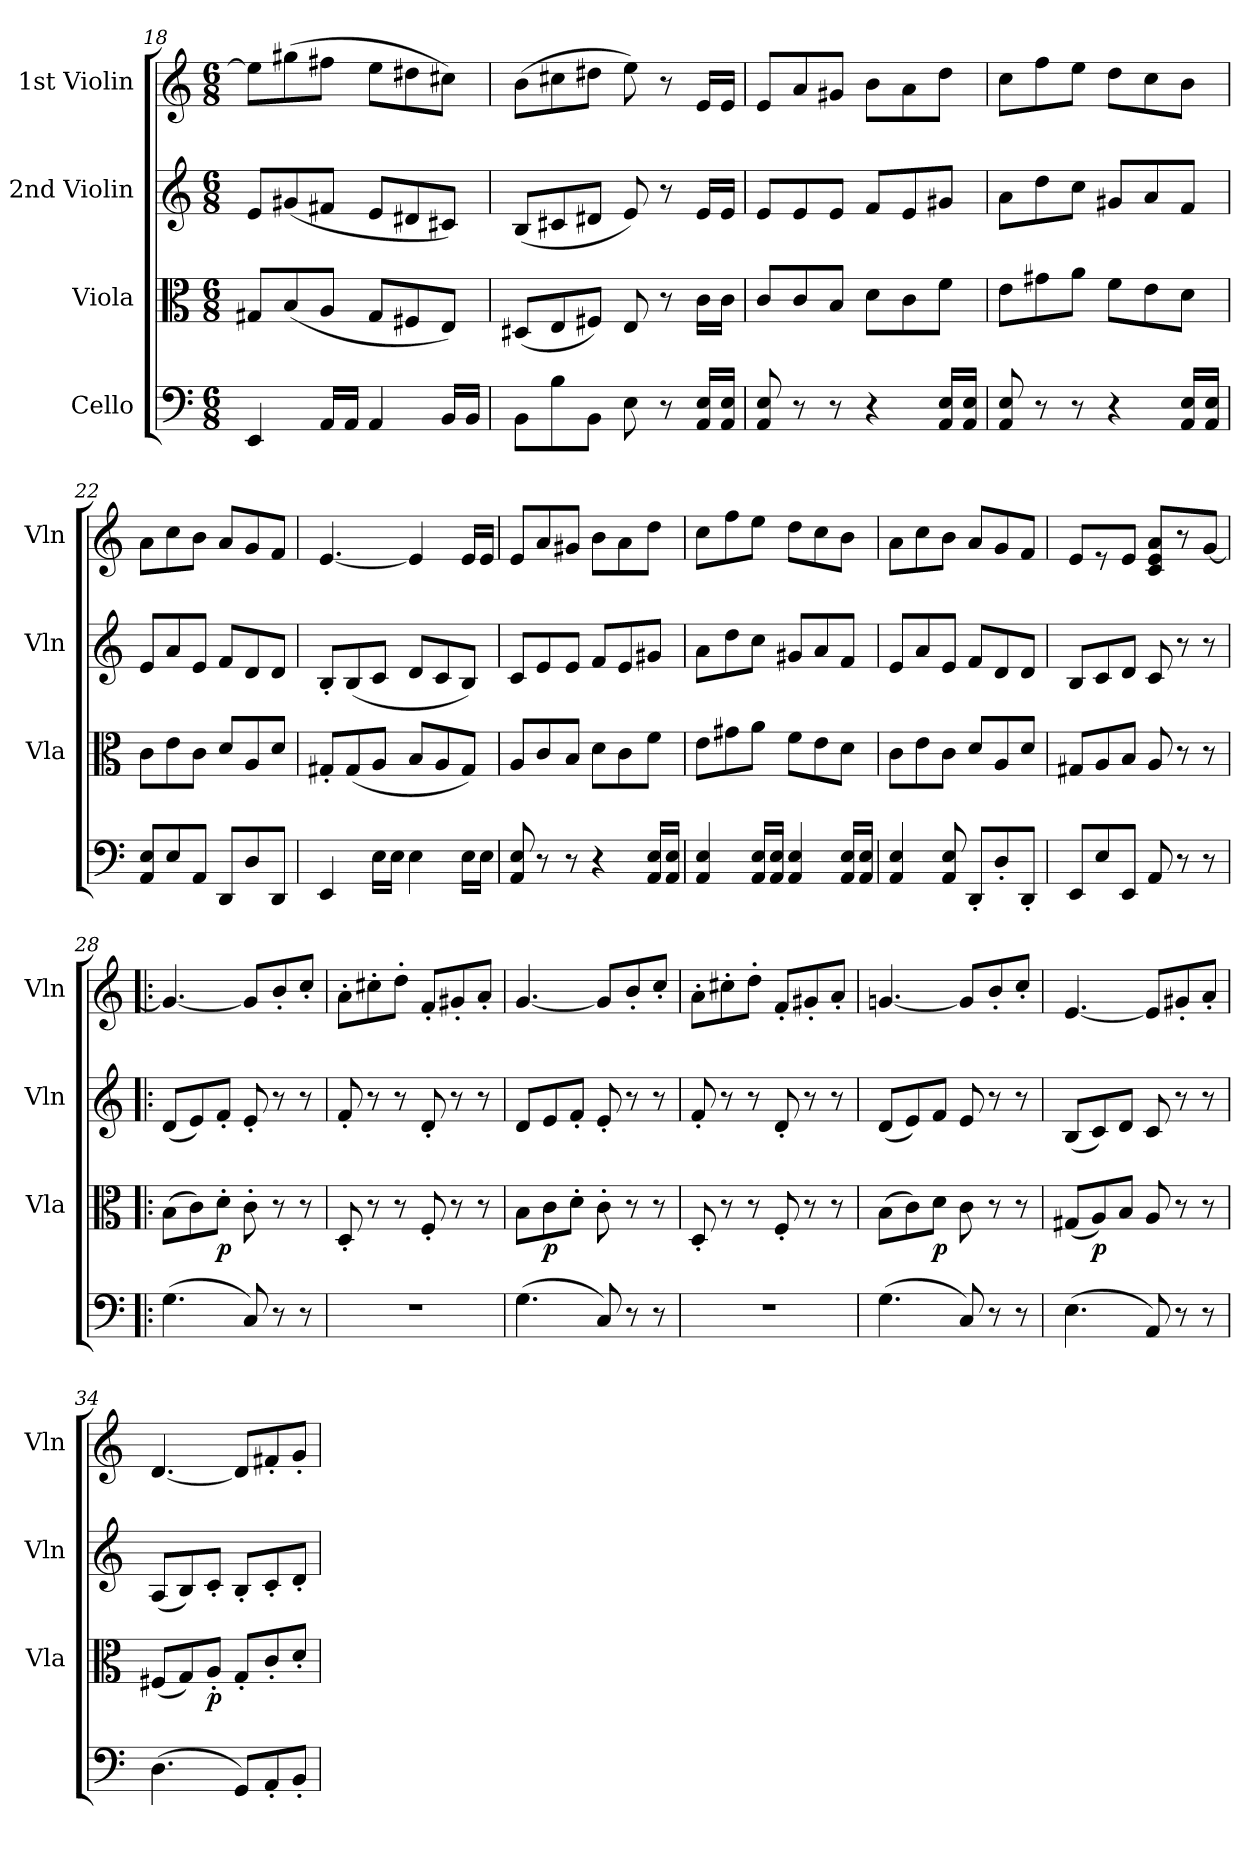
**kern	**kern	**dynam	**kern	**kern
*part4	*part3	*part3	*part2	*part1
*staff4	*staff3	*staff3	*staff2	*staff1
*I"Cello	*I"Viola	*	*I"2nd Violin	*I"1st Violin
*	*I'Vla	*	*I'Vln	*I'Vln
*clefF4	*clefC3	*	*clefG2	*clefG2
*k[]	*k[]	*	*k[]	*k[]
*C:	*C:	*	*C:	*C:
*M6/8	*M6/8	*	*M6/8	*M6/8
=18	=18	=18	=18	=18
4EE	8G#XL	.	8eL	8eeL]
.	(8B	.	(8g#X	(8gg#X
16AALL	8AJ	.	8f#XJ	8ff#XJ
16AAJJ	.	.	.	.
4AA	8G#L	.	8eL	8eeL
.	8F#X	.	8d#X	8dd#X
16BBLL	8EJ)	.	8c#XJ)	8cc#XJ)
16BBJJ	.	.	.	.
=19	=19	=19	=19	=19
8BBL	(8D#XL	.	(8BL	(8bL
8B	8E	.	8c#X	8cc#X
8BBJ	8F#XJ)	.	8d#XJ	8dd#XJ
8E	8E	.	8e)	8ee)
8r	8r	.	8r	8r
16AA 16ELL	16cLL	.	16eLL	16eLL
16AA 16EJJ	16cJJ	.	16eJJ	16eJJ
=20	=20	=20	=20	=20
8AA 8E	8cL	.	8eL	8eL
8r	8c	.	8e	8a
8r	8BJ	.	8eJ	8g#XJ
4r	8dL	.	8fL	8bL
.	8c	.	8e	8a
16AA 16ELL	8fJ	.	8g#XJ	8ddJ
16AA 16EJJ	.	.	.	.
=21	=21	=21	=21	=21
8AA 8E	8eL	.	8aL	8ccL
8r	8g#X	.	8dd	8ff
8r	8aJ	.	8ccJ	8eeJ
4r	8fL	.	8g#XL	8ddL
.	8e	.	8a	8cc
16AA 16ELL	8dJ	.	8fJ	8bJ
16AA 16EJJ	.	.	.	.
=22	=22	=22	=22	=22
8AA 8EL	8cL	.	8eL	8aL
8E	8e	.	8a	8cc
8AAJ	8cJ	.	8eJ	8bJ
8DDL	8dL	.	8fL	8aL
8D	8A	.	8d	8g
8DDJ	8dJ	.	8dJ	8fJ
=23	=23	=23	=23	=23
4EE	8G#X'L	.	8B'L	[4.e
.	(8G#	.	(8B	.
16ELL	8AJ	.	8cJ	.
16EJJ	.	.	.	.
4E	8BL	.	8dL	4e]
.	8A	.	8c	.
16ELL	8G#J)	.	8BJ)	16eLL
16EJJ	.	.	.	16eJJ
=24	=24	=24	=24	=24
8AA 8E	8AL	.	8cL	8eL
8r	8c	.	8e	8a
8r	8BJ	.	8eJ	8g#XJ
4r	8dL	.	8fL	8bL
.	8c	.	8e	8a
16AA 16ELL	8fJ	.	8g#XJ	8ddJ
16AA 16EJJ	.	.	.	.
=25	=25	=25	=25	=25
4AA 4E	8eL	.	8aL	8ccL
.	8g#X	.	8dd	8ff
16AA 16ELL	8aJ	.	8ccJ	8eeJ
16AA 16EJJ	.	.	.	.
4AA 4E	8fL	.	8g#XL	8ddL
.	8e	.	8a	8cc
16AA 16ELL	8dJ	.	8fJ	8bJ
16AA 16EJJ	.	.	.	.
=26	=26	=26	=26	=26
4AA 4E	8cL	.	8eL	8aL
.	8e	.	8a	8cc
8AA 8E	8cJ	.	8eJ	8bJ
8DD'L	8dL	.	8fL	8aL
8D'	8A	.	8d	8g
8DD'J	8dJ	.	8dJ	8fJ
=27	=27	=27	=27	=27
8EEL	8G#XL	.	8BL	8eL
8E	8A	.	8c	8r
8EEJ	8BJ	.	8dJ	8eJ
8AA	8A	.	8c	8c 8e 8aL
8r	8r	.	8r	8r
8r	8r	.	8r	[8gJ
=28!|:	=28!|:	=28!|:	=28!|:	=28!|:
(4.G	(8BL	.	(8dL	4.g_
.	8c)	.	8e)	.
.	8d'J	p	8f'J	.
8C)	8c'	.	8e'	8gL]
8r	8r	.	8r	8b'
8r	8r	.	8r	8cc'J
=29	=29	=29	=29	=29
2.r	8D'	.	8f'	8a'L
.	8r	.	8r	8cc#X'
.	8r	.	8r	8dd'J
.	8F'	.	8d'	8f'L
.	8r	.	8r	8g#X'
.	8r	.	8r	8a'J
=30	=30	=30	=30	=30
(4.G	8BL	.	8dL	[4.g
.	8c	p	8e	.
.	8d'J	.	8f'J	.
8C)	8c'	.	8e'	8gL]
8r	8r	.	8r	8b'
8r	8r	.	8r	8cc'J
=31	=31	=31	=31	=31
2.r	8D'	.	8f'	8a'L
.	8r	.	8r	8cc#X'
.	8r	.	8r	8dd'J
.	8F'	.	8d'	8f'L
.	8r	.	8r	8g#X'
.	8r	.	8r	8a'J
=32	=32	=32	=32	=32
(4.G	(8BL	.	(8dL	[4.gn
.	8c)	.	8e)	.
.	8dJ	p	8fJ	.
8C)	8c	.	8e	8gL]
8r	8r	.	8r	8b'
8r	8r	.	8r	8cc'J
=33	=33	=33	=33	=33
(4.E	(8G#XL	.	(8BL	[4.e
.	8A)	p	8c)	.
.	8BJ	.	8dJ	.
8AA)	8A	.	8c	8eL]
8r	8r	.	8r	8g#X'
8r	8r	.	8r	8a'J
=34	=34	=34	=34	=34
(4.D	(8F#XL	.	(8AL	[4.d
.	8G)	.	8B)	.
.	8A'J	p	8c'J	.
8GGL)	8G'L	.	8B'L	8dL]
8AA'	8c'	.	8c'	8f#X'
8BB'J	8d'J	.	8d'J	8g'J
=	=	=	=	=
*-	*-	*-	*-	*-
